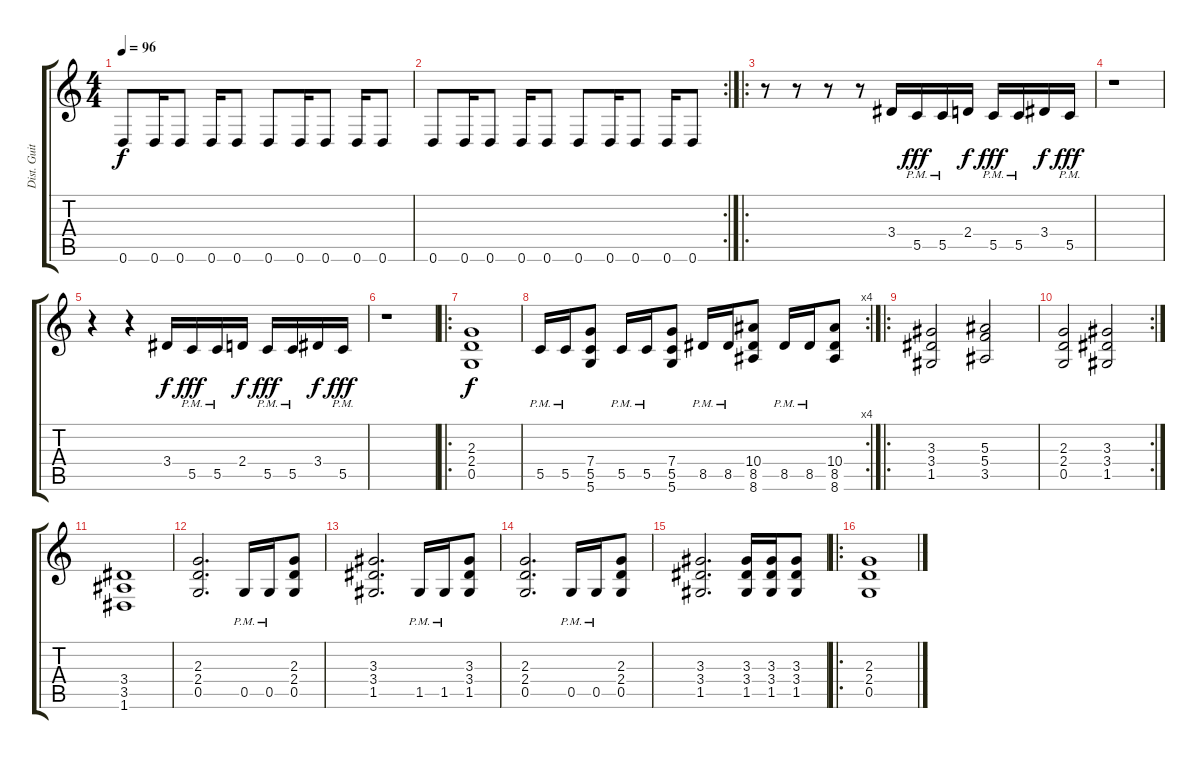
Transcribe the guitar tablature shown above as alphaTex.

\track ("Dist. Guitar II" "Dist. Guit") {instrument distortionguitar}
\staff {score tabs}
\tuning (D4 A3 F3 C3 G2 D2) {hide}
\ts (4 4)
\tempo 96
\clef g2
\ks c
0.6.8{dy f} 0.6.16 0.6.8 0.6.16 0.6.8 0.6.8 0.6.16 0.6.8 0.6.16 0.6.8 |
\rc 2
0.6.8 0.6.16 0.6.8 0.6.16 0.6.8 0.6.8 0.6.16 0.6.8 0.6.16 0.6.8 |
\ro
r.8 r.8 r.8 r.8 3.4.16 5.5{pm}.16{dy fff} 5.5{pm}.16 2.4.16{dy f} 5.5{pm}.16{dy fff} 5.5{pm}.16 3.4.16{dy f} 5.5{pm}.16{dy fff} |
r.1 |
r.4 r.4 3.4.16{dy f} 5.5{pm}.16{dy fff} 5.5{pm}.16 2.4.16{dy f} 5.5{pm}.16{dy fff} 5.5{pm}.16 3.4.16{dy f} 5.5{pm}.16{dy fff} |
r.1 |
\ro
(2.3 2.4 0.5).1{dy f} |
\rc 4
5.5{pm}.16 5.5{pm}.16 (7.4 5.5 5.6).8 5.5{pm}.16 5.5{pm}.16 (7.4 5.5 5.6).8 8.5{pm}.16 8.5{pm}.16 (10.4 8.5 8.6).8 8.5{pm}.16 8.5{pm}.16 (10.4 8.5 8.6).8 |
\ro
(3.3 3.4 1.5).2 (5.3 5.4 3.5).2 |
\rc 2
(2.3 2.4 0.5).2 (3.3 3.4 1.5).2 |
(3.4 3.5 1.6).1 |
(2.3 2.4 0.5).2{d} 0.5{pm}.16 0.5{pm}.16 (2.3 2.4 0.5).8 |
(3.3 3.4 1.5).2{d} 1.5{pm}.16 1.5{pm}.16 (3.3 3.4 1.5).8 |
(2.3 2.4 0.5).2{d} 0.5{pm}.16 0.5{pm}.16 (2.3 2.4 0.5).8 |
(3.3 3.4 1.5).2{d} (3.3 3.4 1.5).16 (3.3 3.4 1.5).16 (3.3 3.4 1.5).8 |
\ro
(2.3 2.4 0.5).1
